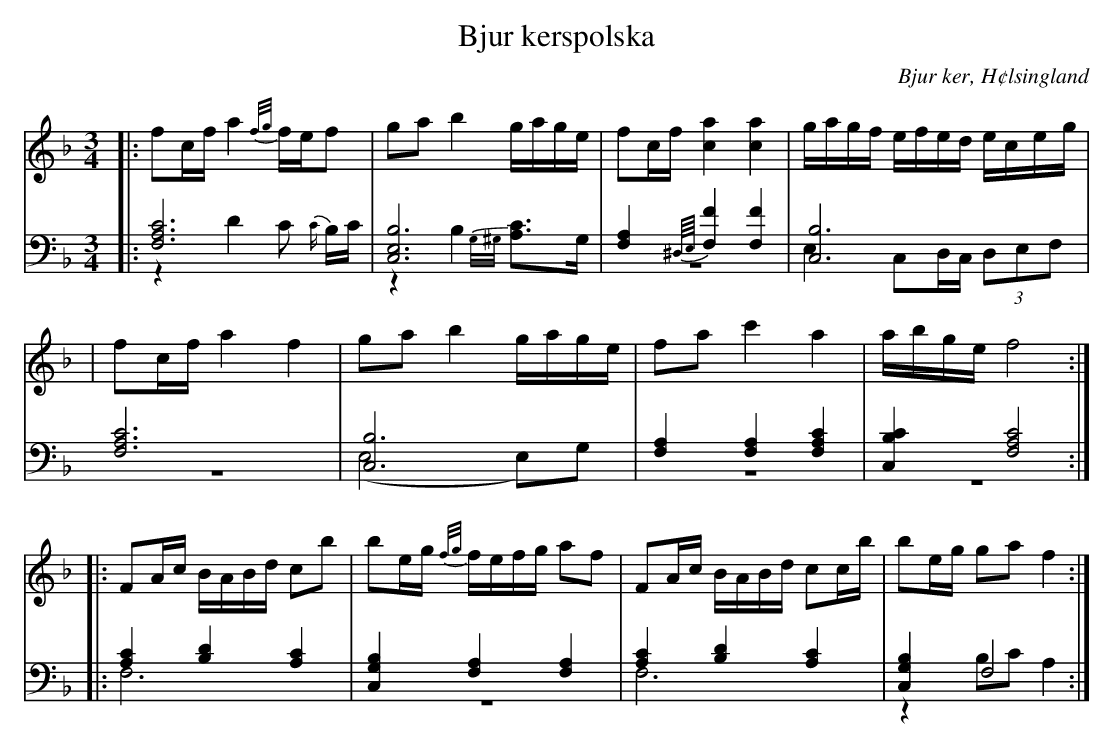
X:1
T: Bjur kerspolska
O: Bjur ker, H¢lsingland
M: 3/4
L: 1/8
K: F
V:1
V:2
V:3 merge
V: 1
|:fc/f/ a2 {f/g/}f/e/f|ga b2 g/a/g/e/|fc/f/ [c2a2] [c2a2]|g/a/g/f/ e/f/e/d/ e/c/e/g/|
|fc/f/ a2 f2|ga b2 g/a/g/e/|fa c'2 a2| a/b/g/e/ f4:|
|:FA/c/ B/A/B/d/ cb|be/g/ {f/g/}f/e/f/g/ af|FA/c/ B/A/B/d/ cc/b/|be/g/ ga f2:|
V:2 clef=bass
|:[F,6A,6C6]|[C,6E,6B,6]|[F,2A,2] {^D,//E,//}[F,2F2] [F,2F2]|[C,6B,6]|
[F,6A,6C6]|[C,6B,6]|[F,2A,2] [F,2A,2] [F,2A,2C2]|[C,2B,2C2] [F,4A,4C4]:|
 |:[A,2C2] [B,2D2] [A,2C2]|[C,2G,2B,2] [F,2A,2] [F,2A,2]|[A,2C2] [B,2D2] [A,2C2]|[C,2G,2B,2] F,4 :|
V:3 clef=bass
 |:z2D2 C {C/}B,/C/|z2 B,2 {G,/^G,/}[A,C]>G,|z6|E,2 C,D,/C,/ (3D,E,F,|
 |z6|(E,4 E,)G,|z6|z6:|
|:F,6|z6|F,6|z2 B,C A,2:|
